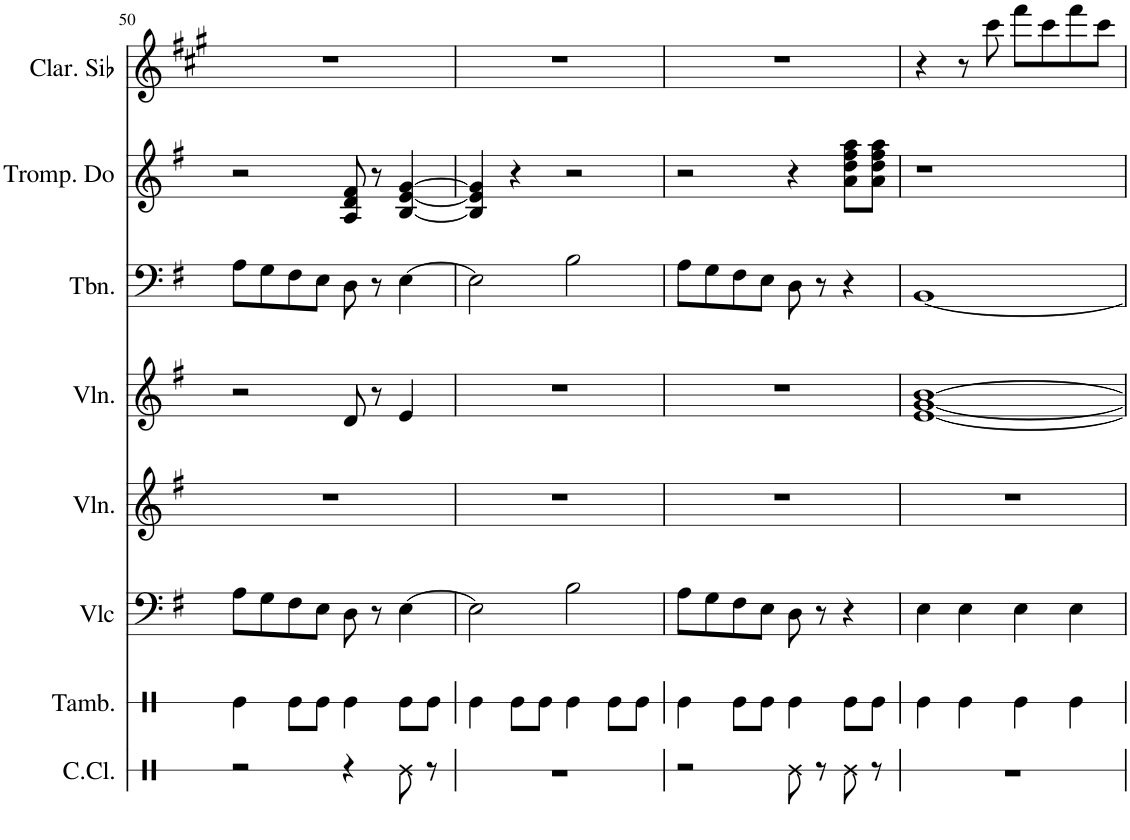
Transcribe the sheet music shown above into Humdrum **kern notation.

**kern	**kern	**kern	**kern	**kern	**kern	**kern	**kern
*part8	*part7	*part6	*part5	*part4	*part3	*part2	*part1
*staff8	*staff7	*staff6	*staff5	*staff4	*staff3	*staff2	*staff1
*I"Caisse claire	*I"Tambourin	*I"Violoncelle	*I"Violon	*I"Violon	*I"Trombone	*I"Trompette en Do	*I"Clarinette en Sib
*I'C.Cl.	*I'Tamb.	*I'Vlc	*I'Vln.	*I'Vln.	*I'Tbn.	*I'Tromp. Do	*I'Clar. Sib
!!LO:PB:g=z
*clefX	*clefX	*clefF4	*clefG2	*clefG2	*clefF4	*clefG2	*clefG2
*	*	*	*	*	*	*Trd1c2	*Trd1c2
*k[]	*k[]	*k[f#]	*k[f#]	*k[f#]	*k[f#]	*k[f#]	*k[f#c#g#]
*M4/4	*M4/4	*M4/4	*M4/4	*M4/4	*M4/4	*M4/4	*M4/4
=50	=50	=50	=50	=50	=50	=50	=50
2r	4Re\	8A\L	1r	2r	8A\L	2r	1r
.	.	8G\	.	.	8G\	.	.
.	8Re\L	8F#\	.	.	8F#\	.	.
.	8Re\J	8E\J	.	.	8E\J	.	.
4r	4Re\	8D\	.	8d/	8D\	8A/ 8d/ 8f#/	.
.	.	8r	.	8r	8r	8r	.
8Re\	8Re\L	[4E\	.	4e/	[4E\	[4B/ [4e/ [4g/	.
8r	8Re\J	.	.	.	.	.	.
=51	=51	=51	=51	=51	=51	=51	=51
1r	4Re\	2E\]	1r	1r	2E\]	4B/] 4e/] 4g/]	1r
.	8Re\L	.	.	.	.	4r	.
.	8Re\J	.	.	.	.	.	.
.	4Re\	2B\	.	.	2B\	2r	.
.	8Re\L	.	.	.	.	.	.
.	8Re\J	.	.	.	.	.	.
=52	=52	=52	=52	=52	=52	=52	=52
2r	4Re\	8A\L	1r	1r	8A\L	2r	1r
.	.	8G\	.	.	8G\	.	.
.	8Re\L	8F#\	.	.	8F#\	.	.
.	8Re\J	8E\J	.	.	8E\J	.	.
8Re\	4Re\	8D\	.	.	8D\	4r	.
8r	.	8r	.	.	8r	.	.
8Re\	8Re\L	4r	.	.	4r	8a\ 8dd\ 8ff#\ 8aa\L	.
8r	8Re\J	.	.	.	.	8a\ 8dd\ 8ff#\ 8aa\J	.
=53	=53	=53	=53	=53	=53	=53	=53
1r	4Re\	4E\	1r	[1e [1g [1b	[1BB	1r	4r
.	4Re\	4E\	.	.	.	.	8r
.	.	.	.	.	.	.	8ccc#\
.	4Re\	4E\	.	.	.	.	8fff#\L
.	.	.	.	.	.	.	8ccc#\
.	4Re\	4E\	.	.	.	.	8fff#\
.	.	.	.	.	.	.	8ccc#\J
=	=	=	=	=	=	=	=
*-	*-	*-	*-	*-	*-	*-	*-
